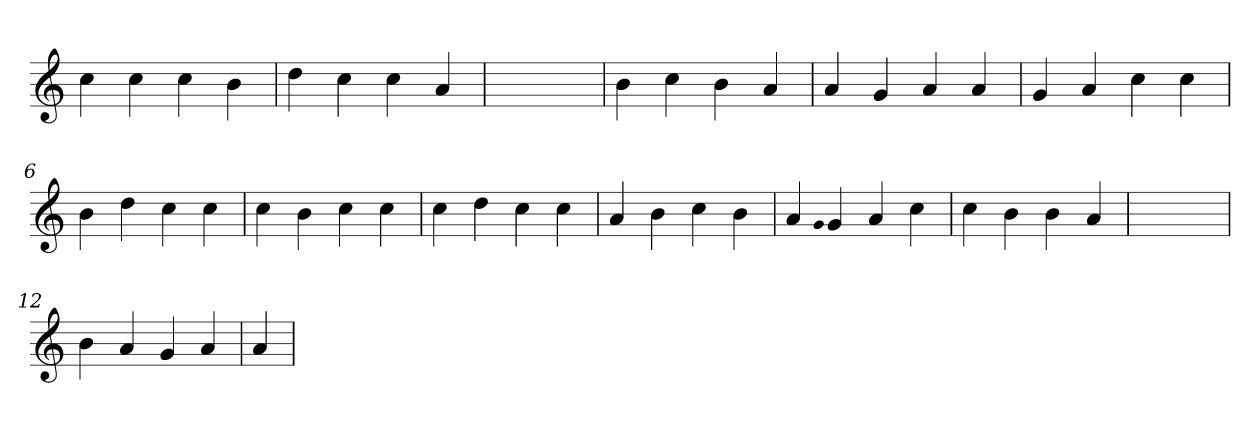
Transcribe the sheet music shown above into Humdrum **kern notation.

**kern
*part1
*staff1
*clefG2
=1
4cc
4cc
4cc
4b
=2
4dd
4cc
4cc
4a
=3
1ryy
=3
4b
4cc
4b
4a
=4
4a
4g
4a
4a
=5
4g
4a
4cc
4cc
=6
4b
4dd
4cc
4cc
=7
4cc
4b
4cc
4cc
=8
4cc
4dd
4cc
4cc
=9
4a
4b
4cc
4b
=10
4a
qqg
4g
4a
4cc
=11
4cc
4b
4b
4a
=12
1ryy
=12
4b
4a
4g
4a
=13
4a
=
*-
